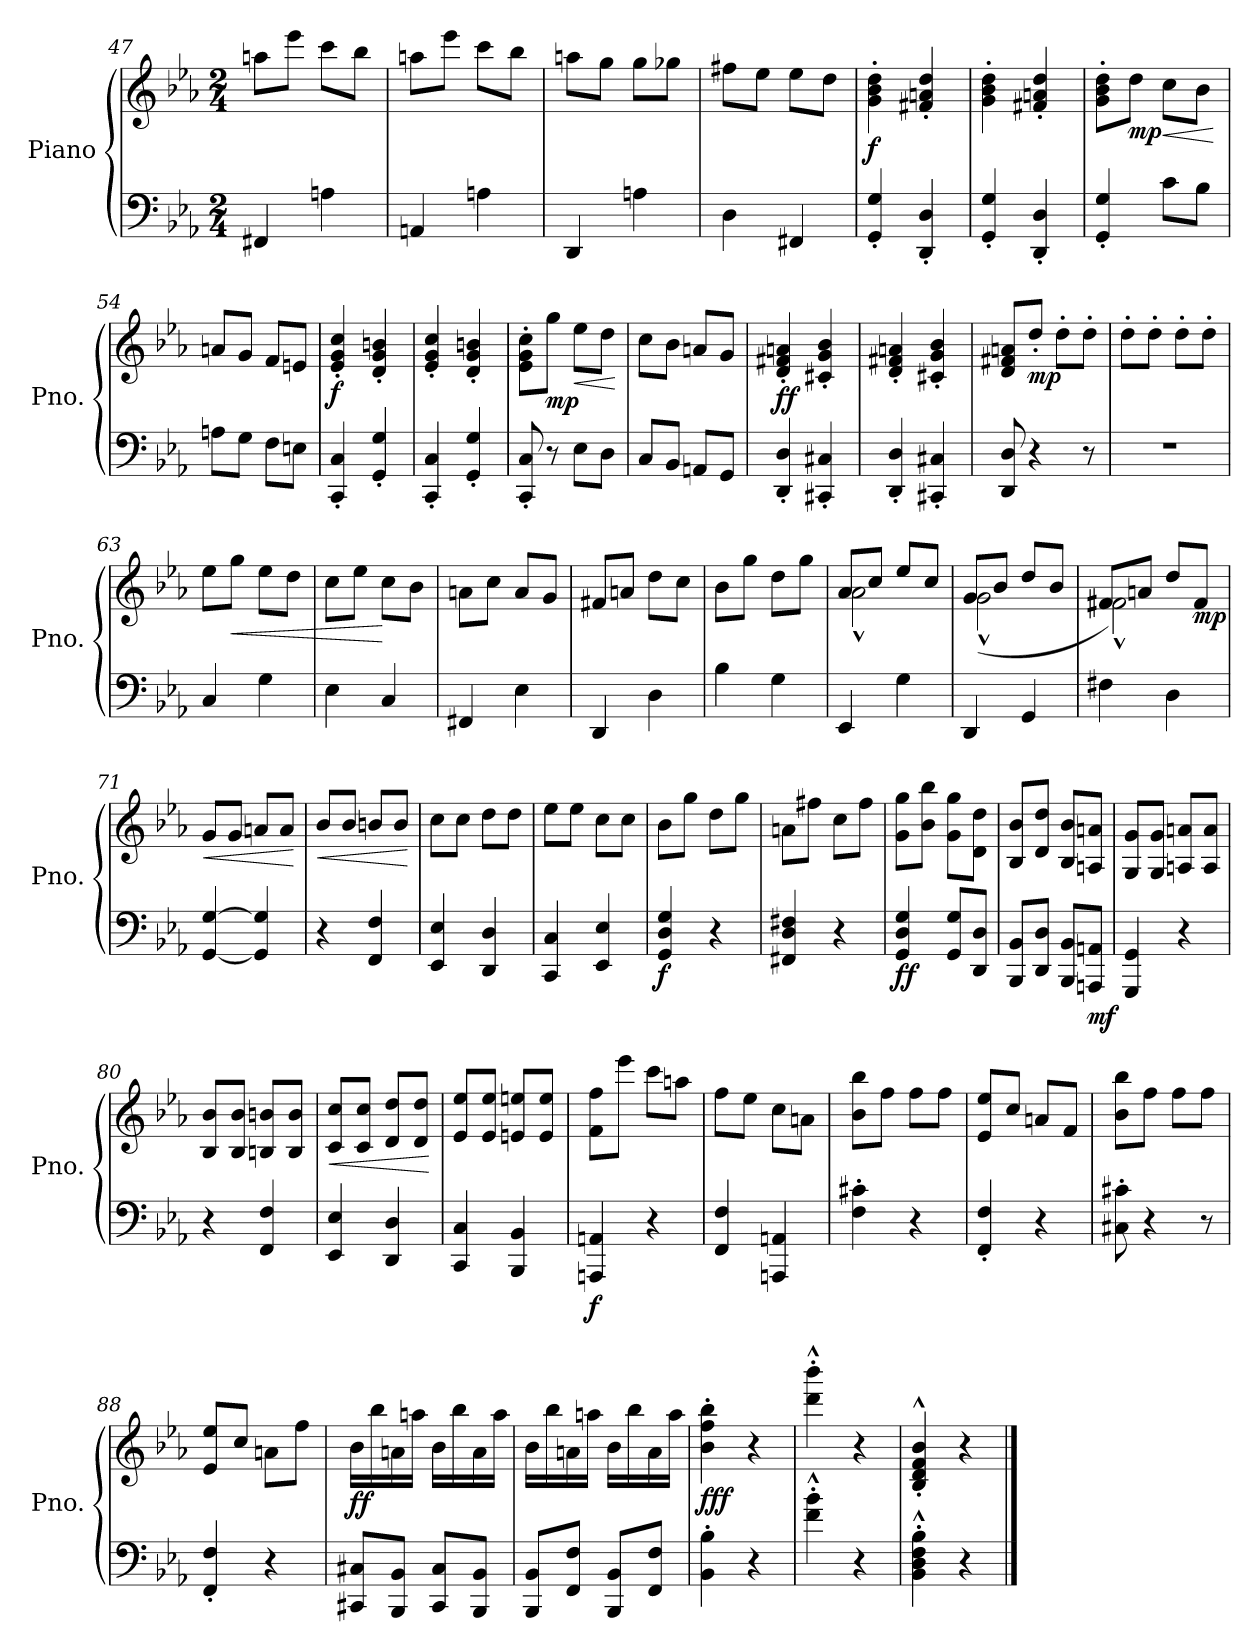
**kern	**kern	**dynam
*part1	*part1	*part1
*staff2	*staff1	*staff1/2
*I"Piano	*	*
*I'Pno.	*	*
*clefF4	*clefG2	*
*k[b-e-a-]	*k[b-e-a-]	*
*M2/4	*M2/4	*
=47	=47	=47
4FF#X/	8aan\L	.
.	8eee-\J	.
4An\	8ccc\L	.
.	8bb-\J	.
!!LO:LB:g=z
=48	=48	=48
4AAn/	8aan\L	.
.	8eee-\J	.
4An\	8ccc\L	.
.	8bb-\J	.
=49	=49	=49
4DD/	8aan\L	.
.	8gg\J	.
4An\	8gg\L	.
.	8gg-X\J	.
=50	=50	=50
4D\	8ff#X\L	.
.	8ee-\J	.
4FF#X/	8ee-\L	.
.	8dd\J	.
=51	=51	=51
!	!	!LO:DY:b
4GG/' 4G/'	4g\' 4b-\' 4dd\'	f
4DD/' 4D/'	4f#X/' 4an/' 4dd/'	.
=52	=52	=52
4GG/' 4G/'	4g\' 4b-\' 4dd\'	.
4DD/' 4D/'	4f#X/' 4an/' 4dd/'	.
=53	=53	=53
4GG/' 4G/'	8g\' 8b-\' 8dd\'L	.
!	!	!LO:DY:b
.	8dd\J	mp
!	!	!LO:HP:b
8c\L	8cc\L	<
8B-\J	8b-\J	.
.	.	[
=54	=54	=54
8An\L	8an/L	.
8G\J	8g/J	.
8F\L	8f/L	.
8En\J	8en/J	.
=55	=55	=55
!	!	!LO:DY:b
4CC/' 4C/'	4e-/' 4g/' 4cc/'	f
4GG/' 4G/'	4d/' 4g/' 4bn/'	.
=56	=56	=56
4CC/' 4C/'	4e-/' 4g/' 4cc/'	.
4GG/' 4G/'	4d/' 4g/' 4bn/'	.
!!LO:LB:g=z
=57	=57	=57
8CC/' 8C/'	8e-\' 8g\' 8cc\'L	.
!	!	!LO:DY:b
8r	8gg\J	mp
!	!	!LO:HP:b
8E-\L	8ee-\L	<
8D\J	8dd\J	.
.	.	[
=58	=58	=58
8C/L	8cc\L	.
8BB-/J	8b-\J	.
8AAn/L	8an/L	.
8GG/J	8g/J	.
=59	=59	=59
!	!	!LO:DY:b
4DD/' 4D/'	4d/' 4f#X/' 4an/'	ff
4CC#X/' 4C#X/'	4c#X/' 4g/' 4b-/'	.
=60	=60	=60
4DD/' 4D/'	4d/' 4f#X/' 4an/'	.
4CC#X/' 4C#X/'	4c#X/' 4g/' 4b-/'	.
=61	=61	=61
8DD/ 8D/	8d/ 8f#X/ 8an/L	.
!	!	!LO:DY:b
4r	8dd'/J	mp
.	8dd'\L	.
8r	8dd'\J	.
=62	=62	=62
2r	8dd'\L	.
.	8dd'\J	.
.	8dd'\L	.
.	8dd'\J	.
=63	=63	=63
4C/	8ee-\L	.
!	!	!LO:HP:b
.	8gg\J	<
4G\	8ee-\L	.
.	8dd\J	.
=64	=64	=64
4E-\	8cc\L	.
.	8ee-\J	.
4C/	8cc\L	[
.	8b-\J	.
!!LO:LB:g=z
=65	=65	=65
4FF#X/	8an\L	.
.	8cc\J	.
4E-\	8a/L	.
.	8g/J	.
=66	=66	=66
4DD/	8f#X/L	.
.	8an/J	.
4D\	8dd\L	.
.	8cc\J	.
=67	=67	=67
4B-\	8b-\L	.
.	8gg\J	.
4G\	8dd\L	.
.	8gg\J	.
=68	=68	=68
*	*^	*
4EE-/	8a-/L	2a-^^\	.
.	8cc/J	.	.
4G\	8ee-/L	.	.
.	8cc/J	.	.
=69	=69	=69	=69
4DD/	8g/L	(2g^^\	.
.	8b-/J	.	.
4GG/	8dd/L	.	.
.	8b-/J	.	.
=70	=70	=70	=70
4F#X\	8f#X/L	2f#^^\)	.
.	8an/J	.	.
4D\	8dd/L	.	.
!	!	!	!LO:DY:b
.	8f#/J	.	mp
*	*v	*v	*
=71	=71	=71
!	!	!LO:HP:b
[4GG/ [4G/	8g/L	<
.	8g/J	.
4GG/] 4G/]	8an/L	.
.	8a/J	.
.	.	[
!!LO:PB:g=z
=72	=72	=72
!	!	!LO:HP:b
4r	8b-/L	<
.	8b-/J	.
4FF/ 4F/	8bn/L	.
.	8b/J	.
.	.	[
=73	=73	=73
4EE-/ 4E-/	8cc\L	.
.	8cc\J	.
4DD/ 4D/	8dd\L	.
.	8dd\J	.
=74	=74	=74
4CC/ 4C/	8ee-\L	.
.	8ee-\J	.
4EE-/ 4E-/	8cc\L	.
.	8cc\J	.
=75	=75	=75
!	!	!LO:DY:b=2
4GG/ 4D/ 4G/	8b-\L	f
.	8gg\J	.
4r	8dd\L	.
.	8gg\J	.
=76	=76	=76
4FF#X/ 4D/ 4F#X/	8an\L	.
.	8ff#X\J	.
4r	8cc\L	.
.	8ff#\J	.
=77	=77	=77
!	!	!LO:DY:b=2
4GG/ 4D/ 4G/	8g\ 8gg\L	ff
.	8b-\ 8bb-\J	.
8GG/ 8G/L	8g\ 8gg\L	.
8DD/ 8D/J	8d\ 8dd\J	.
=78	=78	=78
8BBB-/ 8BB-/L	8B-/ 8b-/L	.
8DD/ 8D/J	8d/ 8dd/J	.
8BBB-/ 8BB-/L	8B-/ 8b-/L	.
!	!	!LO:DY:b=2
8AAAn/ 8AAn/J	8An/ 8an/J	mf
=79	=79	=79
4GGG/ 4GG/	8G/ 8g/L	.
.	8G/ 8g/J	.
4r	8An/ 8an/L	.
.	8A/ 8a/J	.
!!LO:LB:g=z
=80	=80	=80
4r	8B-/ 8b-/L	.
.	8B-/ 8b-/J	.
4FF/ 4F/	8Bn/ 8bn/L	.
.	8B/ 8b/J	.
=81	=81	=81
!	!	!LO:HP:b
4EE-/ 4E-/	8c/ 8cc/L	<
.	8c/ 8cc/J	.
4DD/ 4D/	8d/ 8dd/L	.
.	8d/ 8dd/J	.
.	.	[
=82	=82	=82
4CC/ 4C/	8e-/ 8ee-/L	.
.	8e-/ 8ee-/J	.
4BBB-/ 4BB-/	8en/ 8een/L	.
.	8e/ 8ee/J	.
=83	=83	=83
!	!	!LO:DY:b=2
4AAAn/ 4AAn/	8f\ 8ff\L	f
.	8eee-\J	.
4r	8ccc\L	.
.	8aan\J	.
=84	=84	=84
4FF/ 4F/	8ff\L	.
.	8ee-\J	.
4AAAn/ 4AAn/	8cc\L	.
.	8an\J	.
=85	=85	=85
4F\' 4c#X\'	8b-\ 8bb-\L	.
.	8ff\J	.
4r	8ff\L	.
.	8ff\J	.
=86	=86	=86
4FF/' 4F/'	8e-/ 8ee-/L	.
.	8cc/J	.
4r	8an/L	.
.	8f/J	.
=87	=87	=87
8C#X\' 8c#X\'	8b-\ 8bb-\L	.
4r	8ff\J	.
.	8ff\L	.
8r	8ff\J	.
!!LO:LB:g=z
=88	=88	=88
4FF/' 4F/'	8e-/ 8ee-/L	.
.	8cc/J	.
4r	8an\L	.
.	8ff\J	.
=89	=89	=89
!	!	!LO:DY:b
8CC#X/ 8C#X/L	16b-\LL	ff
.	16bb-\	.
8BBB-/ 8BB-/J	16an\	.
.	16aan\JJ	.
8CC#/ 8C#/L	16b-\LL	.
.	16bb-\	.
8BBB-/ 8BB-/J	16a\	.
.	16aa\JJ	.
=90	=90	=90
8BBB-/ 8BB-/L	16b-\LL	.
.	16bb-\	.
8FF/ 8F/J	16an\	.
.	16aan\JJ	.
8BBB-/ 8BB-/L	16b-\LL	.
.	16bb-\	.
8FF/ 8F/J	16a\	.
.	16aa\JJ	.
=91	=91	=91
!	!	!LO:DY:b
4BB-\' 4B-\'	4b-\' 4ff\' 4bb-\'	fff
4r	4r	.
=92	=92	=92
4f\'^^ 4b-\'^^	4ddd\'^^ 4bbb-\'^^	.
4r	4r	.
=93	=93	=93
4BB-\'^^ 4D\'^^ 4F\'^^ 4B-\'^^	4B-/'^^ 4d/'^^ 4f/'^^ 4b-/'^^	.
4r	4r	.
==	==	==
*-	*-	*-
